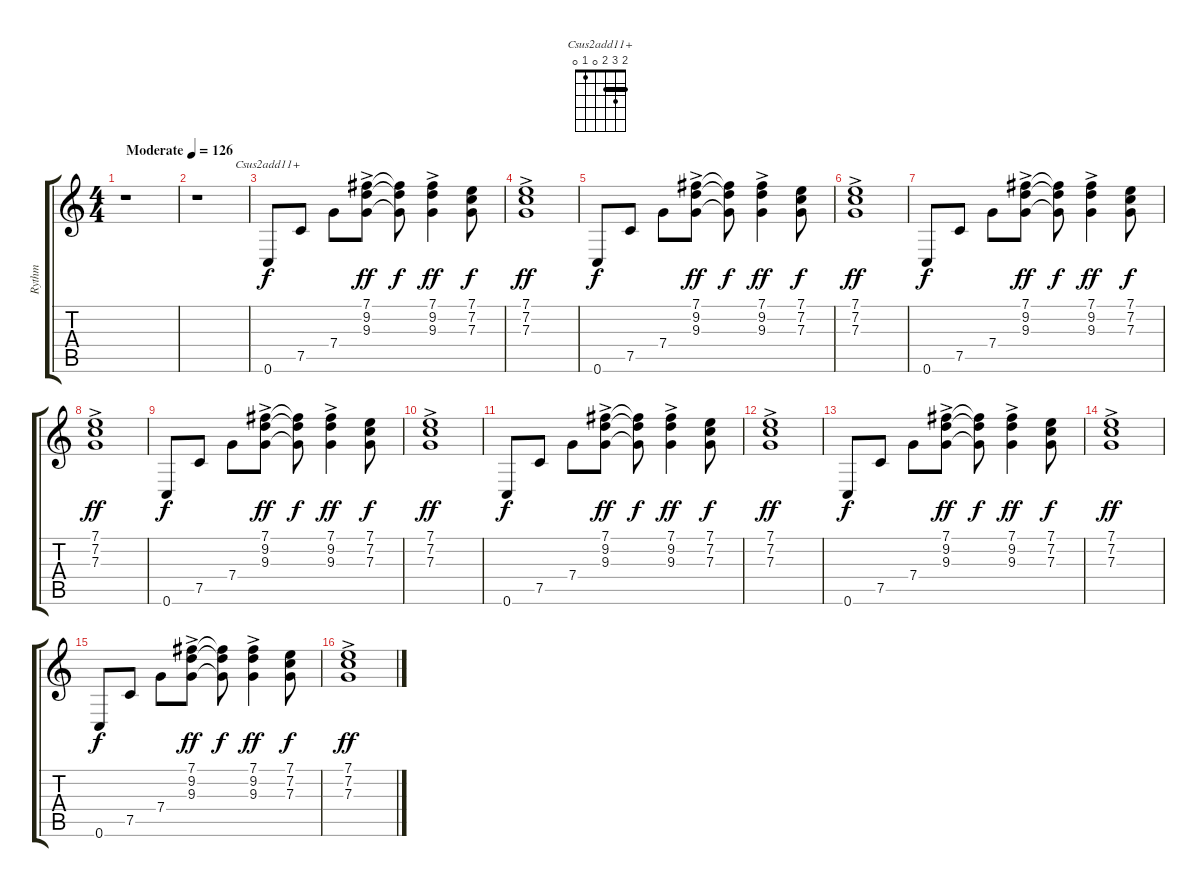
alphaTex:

\track ("Rythm" "Rythm") {instrument acousticguitarsteel}
\staff {score tabs}
\tuning (C3 A3 F3 C3 F2 C2) {hide}
\chord ("Csus2add11+" 2 3 2 0 1 0) {barre 2}
\ts (4 4)
\tempo (126 "Moderate")
\clef g2
\ks c
r.1{dy f instrument acousticguitarsteel} |
r.1 |
0.6.8{ch "Csus2add11+"} 7.5.8 7.4.8 (7.1{ac} 9.2{ac} 9.3{ac}).8{dy ff} (7.1{t} 9.2{t} 9.3{t}).8{dy f} (7.1 9.2{ac} 9.3{ac}).4{dy ff} (7.1 7.2 7.3).8{dy f} |
(7.1{ac} 7.2{ac} 7.3{ac}).1{dy ff} |
0.6.8{dy f} 7.5.8 7.4.8 (7.1{ac} 9.2{ac} 9.3{ac}).8{dy ff} (7.1{t} 9.2{t} 9.3{t}).8{dy f} (7.1 9.2{ac} 9.3{ac}).4{dy ff} (7.1 7.2 7.3).8{dy f} |
(7.1{ac} 7.2{ac} 7.3{ac}).1{dy ff} |
0.6.8{dy f} 7.5.8 7.4.8 (7.1{ac} 9.2{ac} 9.3{ac}).8{dy ff} (7.1{t} 9.2{t} 9.3{t}).8{dy f} (7.1 9.2{ac} 9.3{ac}).4{dy ff} (7.1 7.2 7.3).8{dy f} |
(7.1{ac} 7.2{ac} 7.3{ac}).1{dy ff} |
0.6.8{dy f} 7.5.8 7.4.8 (7.1{ac} 9.2{ac} 9.3{ac}).8{dy ff} (7.1{t} 9.2{t} 9.3{t}).8{dy f} (7.1 9.2{ac} 9.3{ac}).4{dy ff} (7.1 7.2 7.3).8{dy f} |
(7.1{ac} 7.2{ac} 7.3{ac}).1{dy ff} |
0.6.8{dy f} 7.5.8 7.4.8 (7.1{ac} 9.2{ac} 9.3{ac}).8{dy ff} (7.1{t} 9.2{t} 9.3{t}).8{dy f} (7.1 9.2{ac} 9.3{ac}).4{dy ff} (7.1 7.2 7.3).8{dy f} |
(7.1{ac} 7.2{ac} 7.3{ac}).1{dy ff} |
0.6.8{dy f} 7.5.8 7.4.8 (7.1{ac} 9.2{ac} 9.3{ac}).8{dy ff} (7.1{t} 9.2{t} 9.3{t}).8{dy f} (7.1 9.2{ac} 9.3{ac}).4{dy ff} (7.1 7.2 7.3).8{dy f} |
(7.1{ac} 7.2{ac} 7.3{ac}).1{dy ff} |
0.6.8{dy f} 7.5.8 7.4.8 (7.1{ac} 9.2{ac} 9.3{ac}).8{dy ff} (7.1{t} 9.2{t} 9.3{t}).8{dy f} (7.1 9.2{ac} 9.3{ac}).4{dy ff} (7.1 7.2 7.3).8{dy f} |
(7.1{ac} 7.2{ac} 7.3{ac}).1{dy ff}
